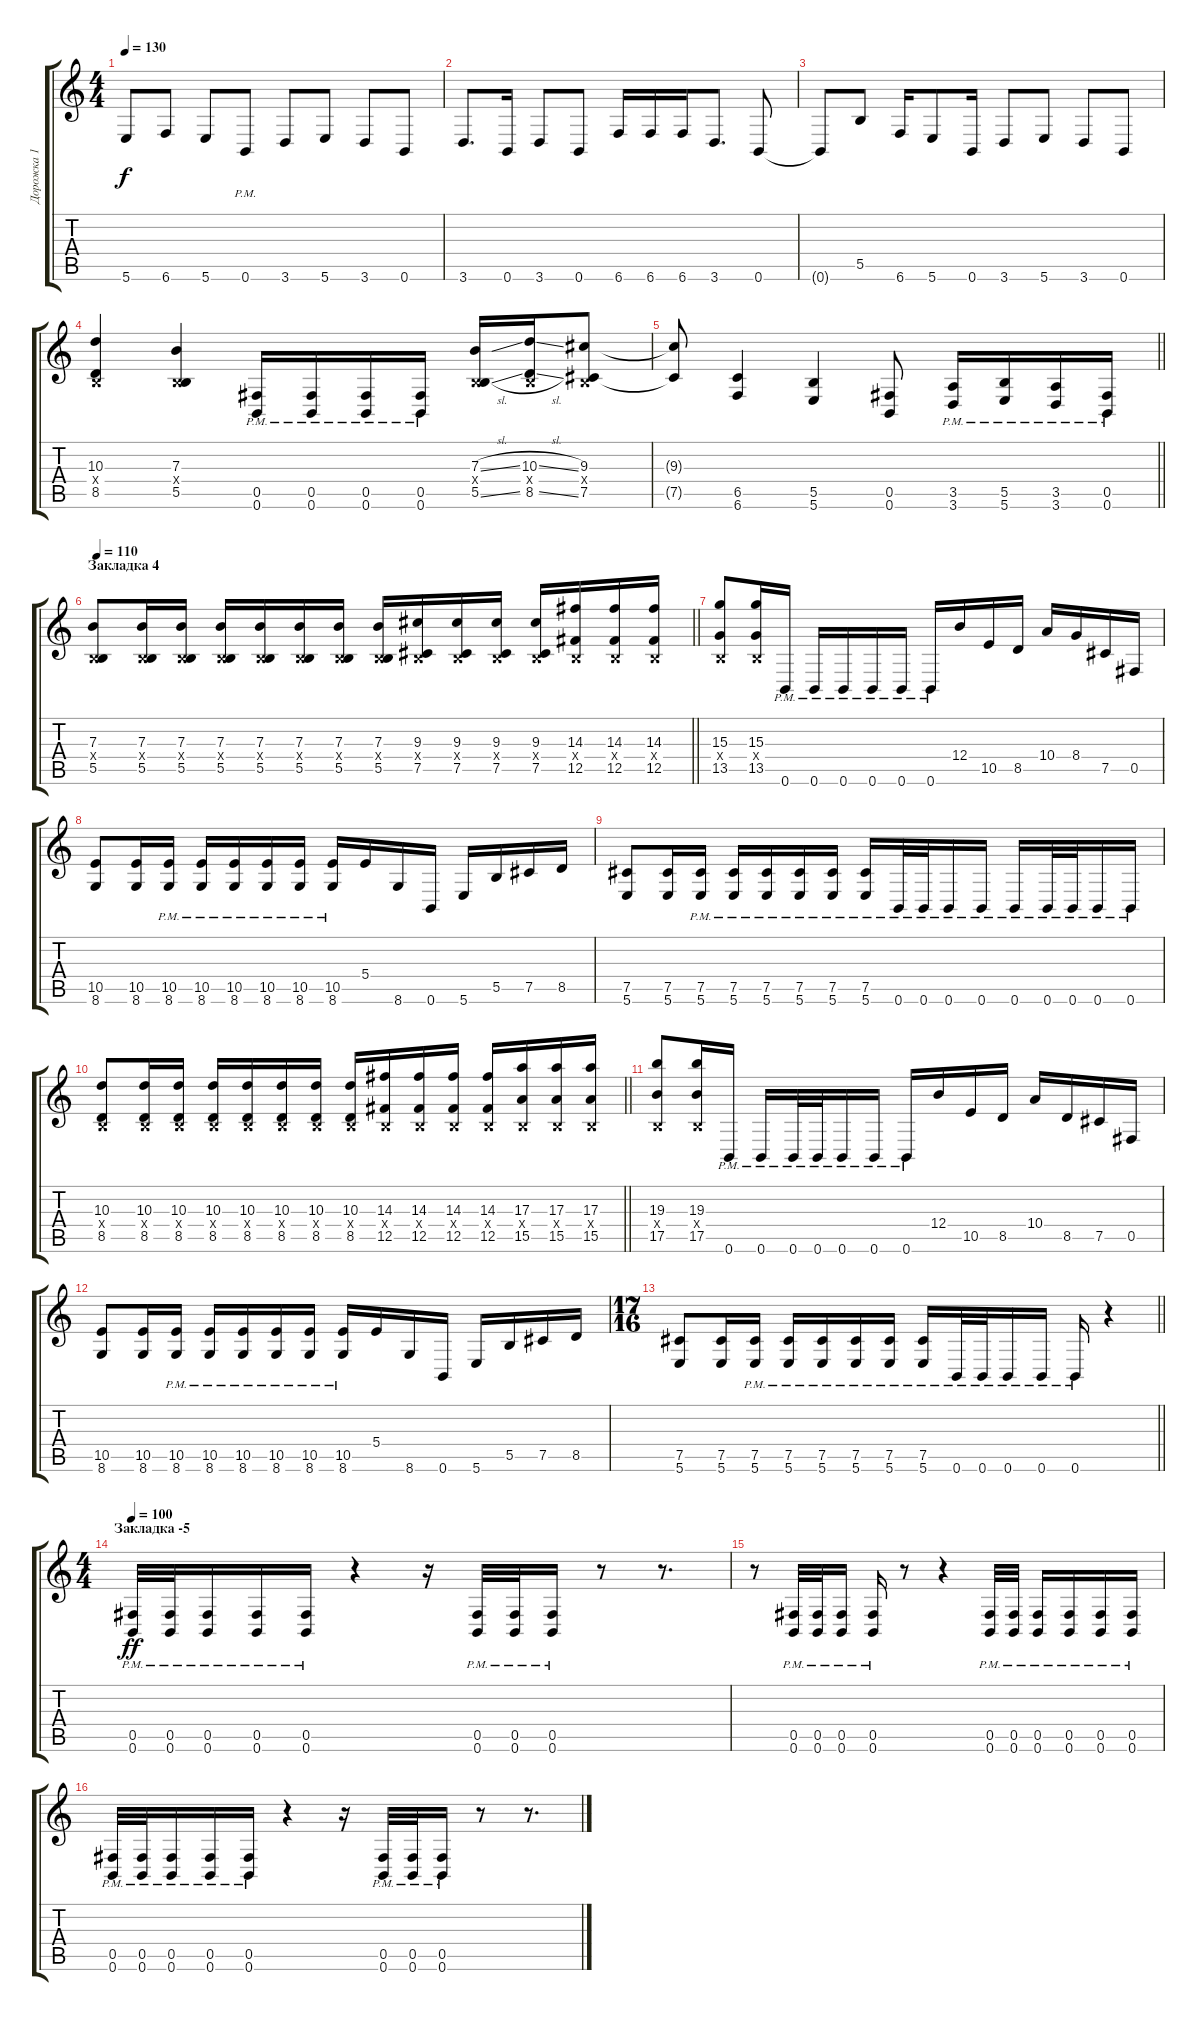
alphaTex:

\track ("Дорожка 1" "Дорожка 1") {instrument distortionguitar}
\staff {score tabs}
\tuning (Db4 Ab3 E3 B2 Gb2 B1) {hide}
\ts (4 4)
\tempo 130
\clef g2
\ks c
5.6{t}.8{dy f} 6.6.8 5.6.8 0.6{pm}.8 3.6.8 5.6.8 3.6.8 0.6.8 |
3.6.8{d} 0.6.16 3.6.8 0.6.8 6.6.16 6.6.16 6.6.16 3.6.8{d} 0.6.8 |
0.6{t}.8 5.5.8 6.6.16 5.6.8 0.6.16 3.6.8 5.6.8 3.6.8 0.6.8 |
(10.3 0.4{x} 8.5).4 (7.3 0.4{x} 5.5).4 (0.5{pm} 0.6{pm}).16 (0.5{pm} 0.6{pm}).16 (0.5{pm} 0.6{pm}).16 (0.5{pm} 0.6{pm}).16 (7.3{sl} 0.4{x} 5.5{sl}).16 (10.3{sl} 0.4{x} 8.5{sl}).16 (9.3 0.4{x} 7.5).8 |
\barLineRight lightlight
(9.3{t} 7.5{t}).8 (6.5 6.6).4 (5.5 5.6).4 (0.5 0.6).8 (3.5{pm} 3.6{pm}).16 (5.5{pm} 5.6{pm}).16 (3.5{pm} 3.6{pm}).16 (0.5{pm} 0.6{pm}).16 |
\section ("" "Закладка 4")
\tempo 110
\barLineRight lightlight
(7.3 0.4{x} 5.5).8 (7.3 0.4{x} 5.5).16 (7.3 0.4{x} 5.5).16 (7.3 0.4{x} 5.5).16 (7.3 0.4{x} 5.5).16 (7.3 0.4{x} 5.5).16 (7.3 0.4{x} 5.5).16 (7.3 0.4{x} 5.5).16 (9.3 0.4{x} 7.5).16 (9.3 0.4{x} 7.5).16 (9.3 0.4{x} 7.5).16 (9.3 0.4{x} 7.5).16 (14.3 0.4{x} 12.5).16 (14.3 0.4{x} 12.5).16 (14.3 0.4{x} 12.5).16 |
(15.3 0.4{x} 13.5).8 (15.3 0.4{x} 13.5).16 0.6{pm}.16 0.6{pm}.16 0.6{pm}.16 0.6{pm}.16 0.6{pm}.16 0.6{pm}.16 12.4.16 10.5.16 8.5.16 10.4.16 8.4.16 7.5.16 0.5.16 |
(10.5 8.6).8 (10.5 8.6).16 (10.5 8.6{pm}).16 (10.5 8.6{pm}).16 (10.5 8.6{pm}).16 (10.5 8.6{pm}).16 (10.5 8.6{pm}).16 (10.5 8.6{pm}).16 5.4.16 8.6.16 0.6.16 5.6.16 5.5.16 7.5.16 8.5.16 |
(7.5 5.6).8 (7.5 5.6).16 (7.5 5.6{pm}).16 (7.5 5.6{pm}).16 (7.5 5.6{pm}).16 (7.5 5.6{pm}).16 (7.5 5.6{pm}).16 (7.5 5.6{pm}).16 0.6{pm}.32 0.6{pm}.32 0.6{pm}.16 0.6{pm}.16 0.6{pm}.16 0.6{pm}.32 0.6{pm}.32 0.6{pm}.16 0.6{pm}.16 |
\barLineRight lightlight
(10.3 0.4{x} 8.5).8 (10.3 0.4{x} 8.5).16 (10.3 0.4{x} 8.5).16 (10.3 0.4{x} 8.5).16 (10.3 0.4{x} 8.5).16 (10.3 0.4{x} 8.5).16 (10.3 0.4{x} 8.5).16 (10.3 0.4{x} 8.5).16 (14.3 0.4{x} 12.5).16 (14.3 0.4{x} 12.5).16 (14.3 0.4{x} 12.5).16 (14.3 0.4{x} 12.5).16 (17.3 0.4{x} 15.5).16 (17.3 0.4{x} 15.5).16 (17.3 0.4{x} 15.5).16 |
(19.3 0.4{x} 17.5).8 (19.3 0.4{x} 17.5).16 0.6{pm}.16 0.6{pm}.16 0.6{pm}.32 0.6{pm}.32 0.6{pm}.16 0.6{pm}.16 0.6{pm}.16 12.4.16 10.5.16 8.5.16 10.4.16 8.5.16 7.5.16 0.5.16 |
(10.5 8.6).8 (10.5 8.6).16 (10.5 8.6{pm}).16 (10.5 8.6{pm}).16 (10.5 8.6{pm}).16 (10.5 8.6{pm}).16 (10.5 8.6{pm}).16 (10.5 8.6{pm}).16 5.4.16 8.6.16 0.6.16 5.6.16 5.5.16 7.5.16 8.5.16 |
\ts (17 16)
\barLineRight lightlight
(7.5 5.6).8 (7.5 5.6).16 (7.5 5.6{pm}).16 (7.5 5.6{pm}).16 (7.5 5.6{pm}).16 (7.5 5.6{pm}).16 (7.5 5.6{pm}).16 (7.5 5.6{pm}).16 0.6{pm}.32 0.6{pm}.32 0.6{pm}.16 0.6{pm}.16 0.6{pm}.16 r.4 |
\ts (4 4)
\section ("" "Закладка -5")
\tempo 100
(0.5{pm} 0.6{pm}).32{dy ff} (0.5{pm} 0.6{pm}).32 (0.5{pm} 0.6{pm}).16 (0.5{pm} 0.6{pm}).16 (0.5{pm} 0.6).16 r.4 r.16 (0.5{pm} 0.6{pm}).32 (0.5{pm} 0.6{pm}).32 (0.5{pm} 0.6).16 r.8 r.8{d} |
r.8 (0.5{pm} 0.6{pm}).32 (0.5{pm} 0.6{pm}).32 (0.5{pm} 0.6{pm}).16 (0.5{pm} 0.6).16 r.8 r.4 (0.5{pm} 0.6{pm}).32 (0.5{pm} 0.6{pm}).32 (0.5{pm} 0.6{pm}).16 (0.5{pm} 0.6{pm}).16 (0.5{pm} 0.6{pm}).16 (0.5{pm} 0.6{pm}).16 |
(0.5{pm} 0.6{pm}).32 (0.5{pm} 0.6{pm}).32 (0.5{pm} 0.6{pm}).16 (0.5{pm} 0.6{pm}).16 (0.5{pm} 0.6).16 r.4 r.16 (0.5{pm} 0.6{pm}).32 (0.5{pm} 0.6{pm}).32 (0.5{pm} 0.6).16 r.8 r.8{d}
